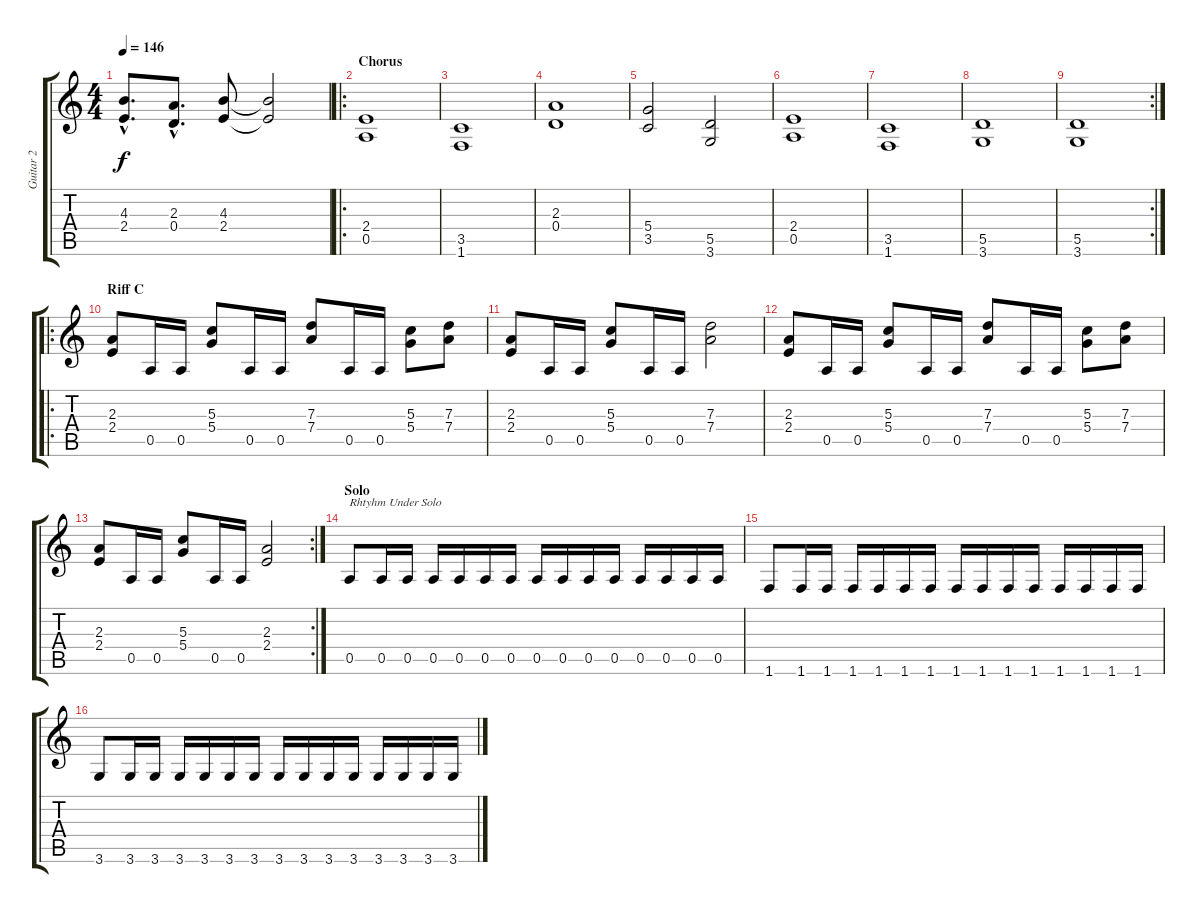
\track ("Guitar 2" "Guitar 2") {instrument overdrivenguitar}
\staff {score tabs}
\tuning (E4 B3 G3 D3 A2 E2) {hide}
\ts (4 4)
\tempo 146
\clef g2
\ks c
(4.3{hac} 2.4{hac}).8{d dy f} (2.3{hac} 0.4{hac}).8{d} (4.3 2.4).8 (4.3{t} 2.4{t}).2 |
\ro
\section ("" "Chorus")
(2.4 0.5).1 |
(3.5 1.6).1 |
(2.3 0.4).1 |
(5.4 3.5).2 (5.5 3.6).2 |
(2.4 0.5).1 |
(3.5 1.6).1 |
(5.5 3.6).1 |
\rc 2
(5.5 3.6).1 |
\ro
\section ("" "Riff C")
(2.3 2.4).8 0.5.16 0.5.16 (5.3 5.4).8 0.5.16 0.5.16 (7.3 7.4).8 0.5.16 0.5.16 (5.3 5.4).8 (7.3 7.4).8 |
(2.3 2.4).8 0.5.16 0.5.16 (5.3 5.4).8 0.5.16 0.5.16 (7.3 7.4).2 |
(2.3 2.4).8 0.5.16 0.5.16 (5.3 5.4).8 0.5.16 0.5.16 (7.3 7.4).8 0.5.16 0.5.16 (5.3 5.4).8 (7.3 7.4).8 |
\rc 2
(2.3 2.4).8 0.5.16 0.5.16 (5.3 5.4).8 0.5.16 0.5.16 (2.3 2.4).2 |
\section ("" "Solo")
0.5.8{txt "Rhtyhm Under Solo"} 0.5.16 0.5.16 0.5.16 0.5.16 0.5.16 0.5.16 0.5.16 0.5.16 0.5.16 0.5.16 0.5.16 0.5.16 0.5.16 0.5.16 |
1.6.8 1.6.16 1.6.16 1.6.16 1.6.16 1.6.16 1.6.16 1.6.16 1.6.16 1.6.16 1.6.16 1.6.16 1.6.16 1.6.16 1.6.16 |
3.6.8 3.6.16 3.6.16 3.6.16 3.6.16 3.6.16 3.6.16 3.6.16 3.6.16 3.6.16 3.6.16 3.6.16 3.6.16 3.6.16 3.6.16
